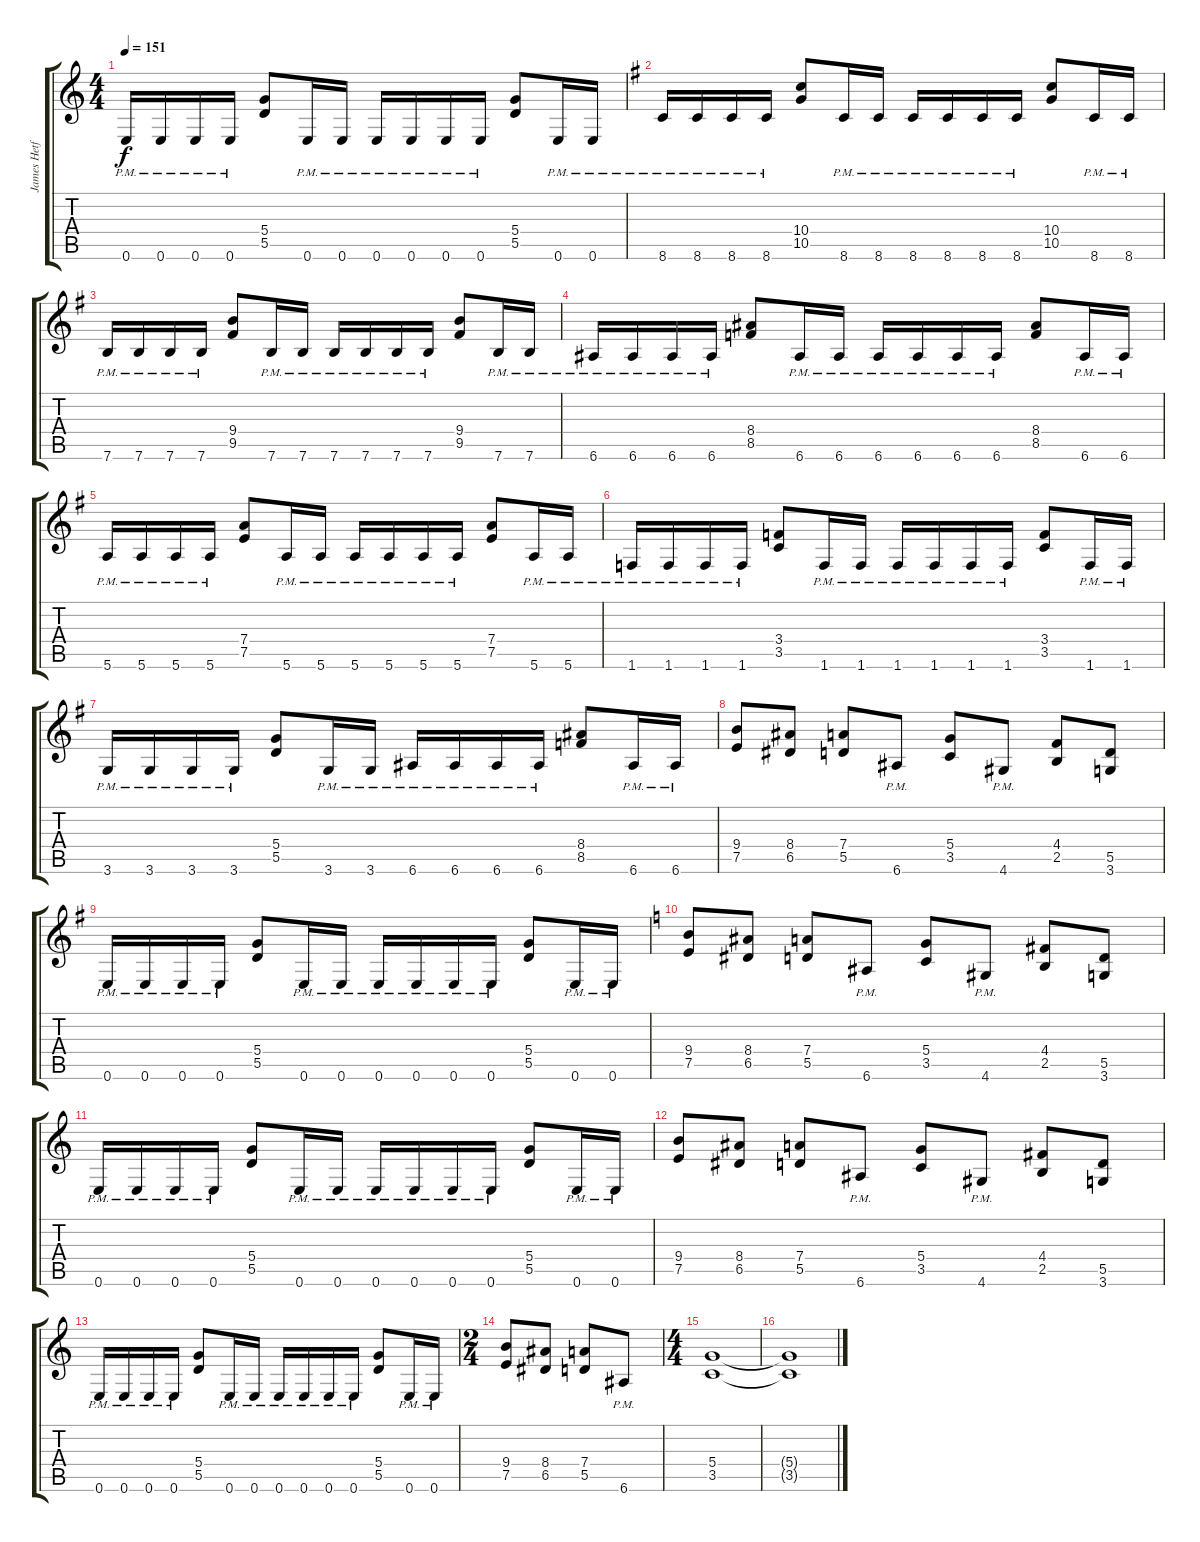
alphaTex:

\track ("James Hetfield" "James Hetf") {instrument distortionguitar}
\staff {score tabs}
\tuning (E4 B3 G3 D3 A2 E2) {hide}
\ts (4 4)
\tempo 151
\clef g2
\ks c
0.6{pm}.16{dy f} 0.6{pm}.16 0.6{pm}.16 0.6{pm}.16 (5.4 5.5).8 0.6{pm}.16 0.6{pm}.16 0.6{pm}.16 0.6{pm}.16 0.6{pm}.16 0.6{pm}.16 (5.4 5.5).8 0.6{pm}.16 0.6{pm}.16 |
\ks g
8.6{pm}.16 8.6{pm}.16 8.6{pm}.16 8.6{pm}.16 (10.4 10.5).8 8.6{pm}.16 8.6{pm}.16 8.6{pm}.16 8.6{pm}.16 8.6{pm}.16 8.6{pm}.16 (10.4 10.5).8 8.6{pm}.16 8.6{pm}.16 |
7.6{pm}.16 7.6{pm}.16 7.6{pm}.16 7.6{pm}.16 (9.4 9.5).8 7.6{pm}.16 7.6{pm}.16 7.6{pm}.16 7.6{pm}.16 7.6{pm}.16 7.6{pm}.16 (9.4 9.5).8 7.6{pm}.16 7.6{pm}.16 |
6.6{pm}.16 6.6{pm}.16 6.6{pm}.16 6.6{pm}.16 (8.4 8.5).8 6.6{pm}.16 6.6{pm}.16 6.6{pm}.16 6.6{pm}.16 6.6{pm}.16 6.6{pm}.16 (8.4 8.5).8 6.6{pm}.16 6.6{pm}.16 |
5.6{pm}.16 5.6{pm}.16 5.6{pm}.16 5.6{pm}.16 (7.4 7.5).8 5.6{pm}.16 5.6{pm}.16 5.6{pm}.16 5.6{pm}.16 5.6{pm}.16 5.6{pm}.16 (7.4 7.5).8 5.6{pm}.16 5.6{pm}.16 |
1.6{pm}.16 1.6{pm}.16 1.6{pm}.16 1.6{pm}.16 (3.4 3.5).8 1.6{pm}.16 1.6{pm}.16 1.6{pm}.16 1.6{pm}.16 1.6{pm}.16 1.6{pm}.16 (3.4 3.5).8 1.6{pm}.16 1.6{pm}.16 |
3.6{pm}.16 3.6{pm}.16 3.6{pm}.16 3.6{pm}.16 (5.4 5.5).8 3.6{pm}.16 3.6{pm}.16 6.6{pm}.16 6.6{pm}.16 6.6{pm}.16 6.6{pm}.16 (8.4 8.5).8 6.6{pm}.16 6.6{pm}.16 |
(9.4 7.5).8 (8.4 6.5).8 (7.4 5.5).8 6.6{pm}.8 (5.4 3.5).8 4.6{pm}.8 (4.4 2.5).8 (5.5 3.6).8 |
0.6{pm}.16 0.6{pm}.16 0.6{pm}.16 0.6{pm}.16 (5.4 5.5).8 0.6{pm}.16 0.6{pm}.16 0.6{pm}.16 0.6{pm}.16 0.6{pm}.16 0.6{pm}.16 (5.4 5.5).8 0.6{pm}.16 0.6{pm}.16 |
\ks c
(9.4 7.5).8 (8.4 6.5).8 (7.4 5.5).8 6.6{pm}.8 (5.4 3.5).8 4.6{pm}.8 (4.4 2.5).8 (5.5 3.6).8 |
0.6{pm}.16 0.6{pm}.16 0.6{pm}.16 0.6{pm}.16 (5.4 5.5).8 0.6{pm}.16 0.6{pm}.16 0.6{pm}.16 0.6{pm}.16 0.6{pm}.16 0.6{pm}.16 (5.4 5.5).8 0.6{pm}.16 0.6{pm}.16 |
(9.4 7.5).8 (8.4 6.5).8 (7.4 5.5).8 6.6{pm}.8 (5.4 3.5).8 4.6{pm}.8 (4.4 2.5).8 (5.5 3.6).8 |
0.6{pm}.16 0.6{pm}.16 0.6{pm}.16 0.6{pm}.16 (5.4 5.5).8 0.6{pm}.16 0.6{pm}.16 0.6{pm}.16 0.6{pm}.16 0.6{pm}.16 0.6{pm}.16 (5.4 5.5).8 0.6{pm}.16 0.6{pm}.16 |
\ts (2 4)
(9.4 7.5).8 (8.4 6.5).8 (7.4 5.5).8 6.6{pm}.8 |
\ts (4 4)
(5.4 3.5).1 |
(5.4{t} 3.5{t}).1
